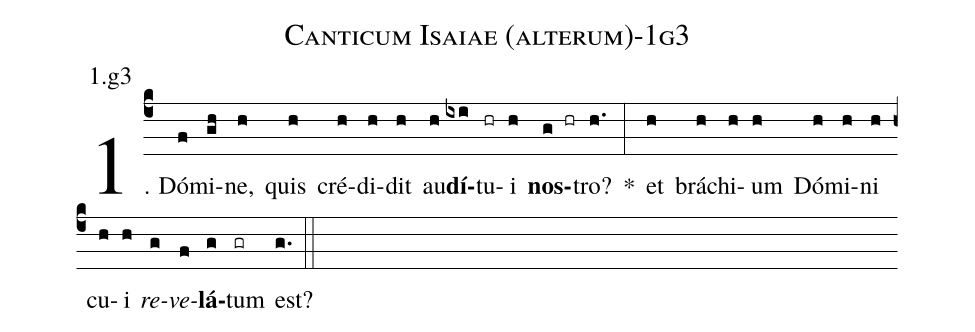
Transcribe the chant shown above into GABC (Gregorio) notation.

name: Canticum Isaiae (alterum)-1g3;
annotation: 1.g3;
%%
(c4)1. Dó(f)mi(gh)ne,(h) quis(h) cré(h)di(h)dit(h) au(h)<b>dí</b>(ixi)tu(hr)i(h) <b>nos</b>(g hr)tro?(h.) *(:) et(h) brá(h)chi(h)um(h) Dó(h)mi(h)ni(h) cu(h)i(h) <i>re</i>(g)<i>ve</i>(f)<b>lá</b>(g)tum(gr) est?(g.) (::)
